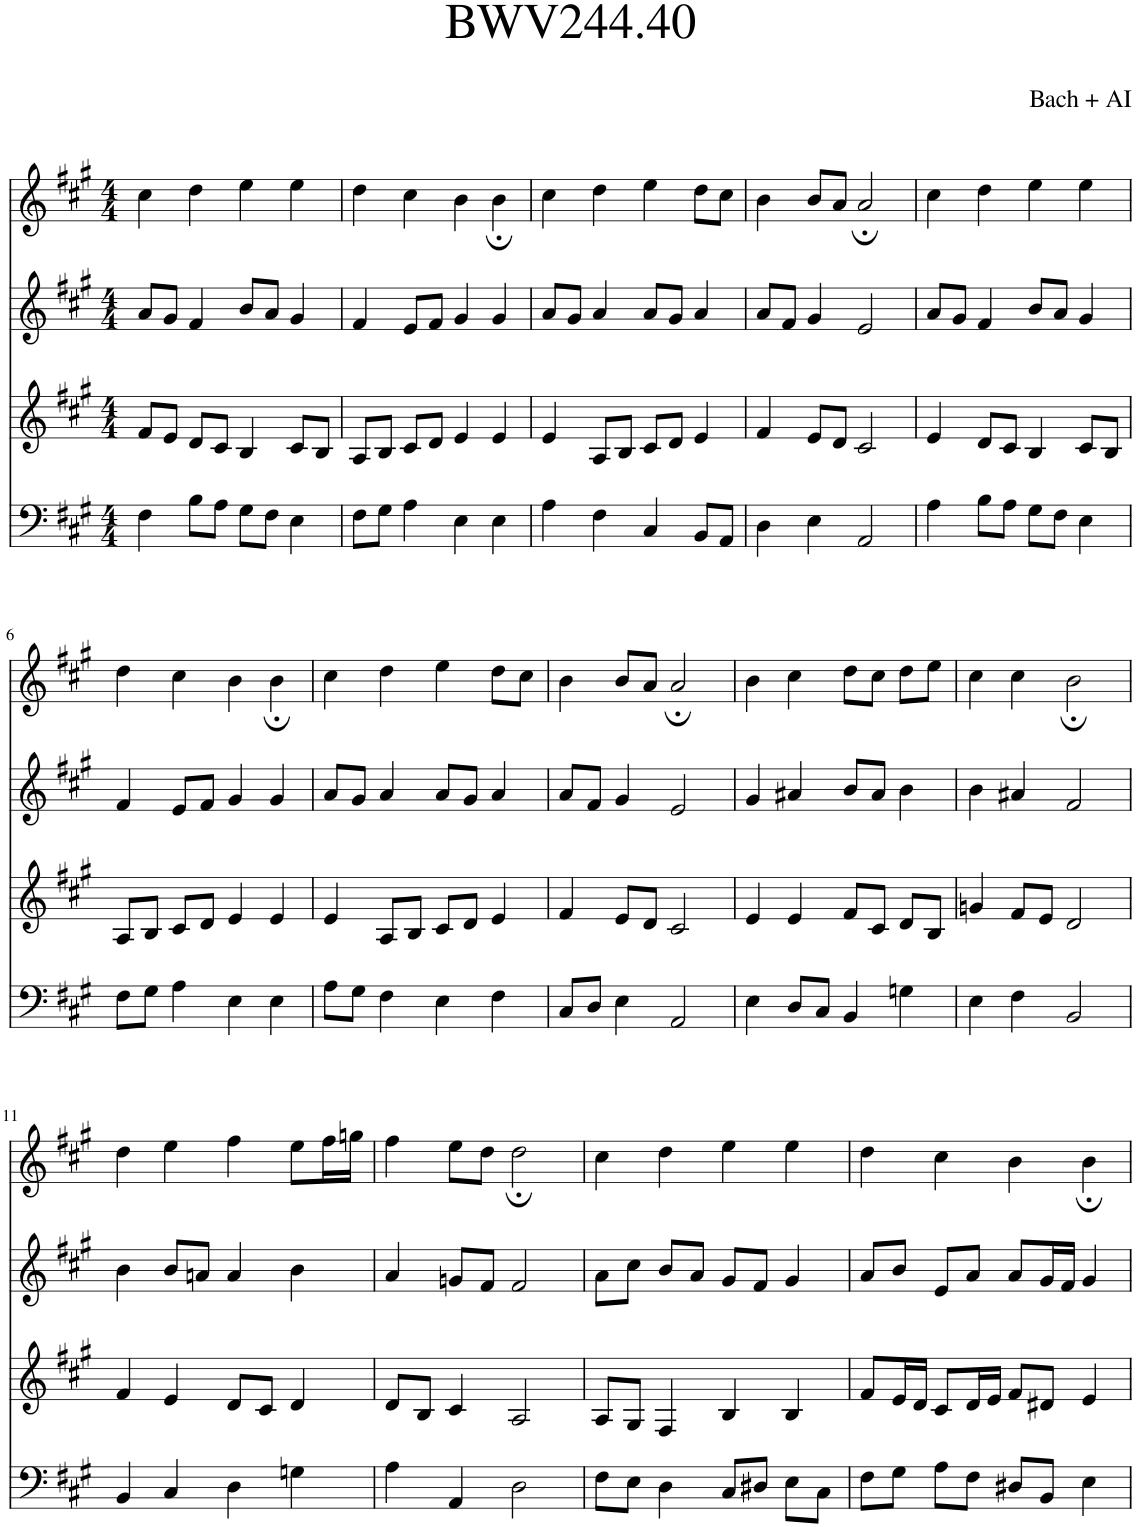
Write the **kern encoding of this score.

**kern	**kern	**kern	**kern
*part4	*part3	*part2	*part1
*staff4	*staff3	*staff2	*staff1
*I"Piano	*I"Piano	*I"Piano	*I"Piano
*I'Pno	*I'Pno	*I'Pno	*I'Pno
*clefF4	*clefG2	*clefG2	*clefG2
*k[f#c#g#]	*k[f#c#g#]	*k[f#c#g#]	*k[f#c#g#]
*M4/4	*M4/4	*M4/4	*M4/4
=1	=1	=1	=1
4F#\	8f#/L	8a/L	4cc#\
.	8e/J	8g#/J	.
8B\L	8d/L	4f#/	4dd\
8A\J	8c#/J	.	.
8G#\L	4B/	8b/L	4ee\
8F#\J	.	8a/J	.
4E\	8c#/L	4g#/	4ee\
.	8B/J	.	.
=2	=2	=2	=2
8F#\L	8A/L	4f#/	4dd\
8G#\J	8B/J	.	.
4A\	8c#/L	8e/L	4cc#\
.	8d/J	8f#/J	.
4E\	4e/	4g#/	4b\
4E\	4e/	4g#/	4b;\
=3	=3	=3	=3
4A\	4e/	8a/L	4cc#\
.	.	8g#/J	.
4F#\	8A/L	4a/	4dd\
.	8B/J	.	.
4C#/	8c#/L	8a/L	4ee\
.	8d/J	8g#/J	.
8BB/L	4e/	4a/	8dd\L
8AA/J	.	.	8cc#\J
=4	=4	=4	=4
4D\	4f#/	8a/L	4b\
.	.	8f#/J	.
4E\	8e/L	4g#/	8b/L
.	8d/J	.	8a/J
2AA/	2c#/	2e/	2a;/
=5	=5	=5	=5
4A\	4e/	8a/L	4cc#\
.	.	8g#/J	.
8B\L	8d/L	4f#/	4dd\
8A\J	8c#/J	.	.
8G#\L	4B/	8b/L	4ee\
8F#\J	.	8a/J	.
4E\	8c#/L	4g#/	4ee\
.	8B/J	.	.
!!LO:LB:g=z
=6	=6	=6	=6
8F#\L	8A/L	4f#/	4dd\
8G#\J	8B/J	.	.
4A\	8c#/L	8e/L	4cc#\
.	8d/J	8f#/J	.
4E\	4e/	4g#/	4b\
4E\	4e/	4g#/	4b;\
=7	=7	=7	=7
8A\L	4e/	8a/L	4cc#\
8G#\J	.	8g#/J	.
4F#\	8A/L	4a/	4dd\
.	8B/J	.	.
4E\	8c#/L	8a/L	4ee\
.	8d/J	8g#/J	.
4F#\	4e/	4a/	8dd\L
.	.	.	8cc#\J
=8	=8	=8	=8
8C#/L	4f#/	8a/L	4b\
8D/J	.	8f#/J	.
4E\	8e/L	4g#/	8b/L
.	8d/J	.	8a/J
2AA/	2c#/	2e/	2a;/
=9	=9	=9	=9
4E\	4e/	4g#/	4b\
8D/L	4e/	4a#X/	4cc#\
8C#/J	.	.	.
4BB/	8f#/L	8b/L	8dd\L
.	8c#/J	8a#/J	8cc#\J
4Gn\	8d/L	4b\	8dd\L
.	8B/J	.	8ee\J
=10	=10	=10	=10
4E\	4gn/	4b\	4cc#\
4F#\	8f#/L	4a#X/	4cc#\
.	8e/J	.	.
2BB/	2d/	2f#/	2b;\
!!LO:LB:g=z
=11	=11	=11	=11
4BB/	4f#/	4b\	4dd\
4C#/	4e/	8b/L	4ee\
.	.	8an/J	.
4D\	8d/L	4a/	4ff#\
.	8c#/J	.	.
4Gn\	4d/	4b\	8ee\L
.	.	.	16ff#\L
.	.	.	16ggn\JJ
=12	=12	=12	=12
4A\	8d/L	4a/	4ff#\
.	8B/J	.	.
4AA/	4c#/	8gn/L	8ee\L
.	.	8f#/J	8dd\J
2D\	2A/	2f#/	2dd;\
=13	=13	=13	=13
8F#\L	8A/L	8a\L	4cc#\
8E\J	8G#/J	8cc#\J	.
4D\	4F#/	8b/L	4dd\
.	.	8a/J	.
8C#/L	4B/	8g#/L	4ee\
8D#X/J	.	8f#/J	.
8E\L	4B/	4g#/	4ee\
8C#\J	.	.	.
=14	=14	=14	=14
8F#\L	8f#/L	8a/L	4dd\
8G#\J	16e/L	8b/J	.
.	16d/JJ	.	.
8A\L	8c#/L	8e/L	4cc#\
8F#\J	16d/L	8a/J	.
.	16e/JJ	.	.
8D#X/L	8f#/L	8a/L	4b\
8BB/J	8d#X/J	16g#/L	.
.	.	16f#/JJ	.
4E\	4e/	4g#/	4b;\
=	=	=	=
*-	*-	*-	*-
